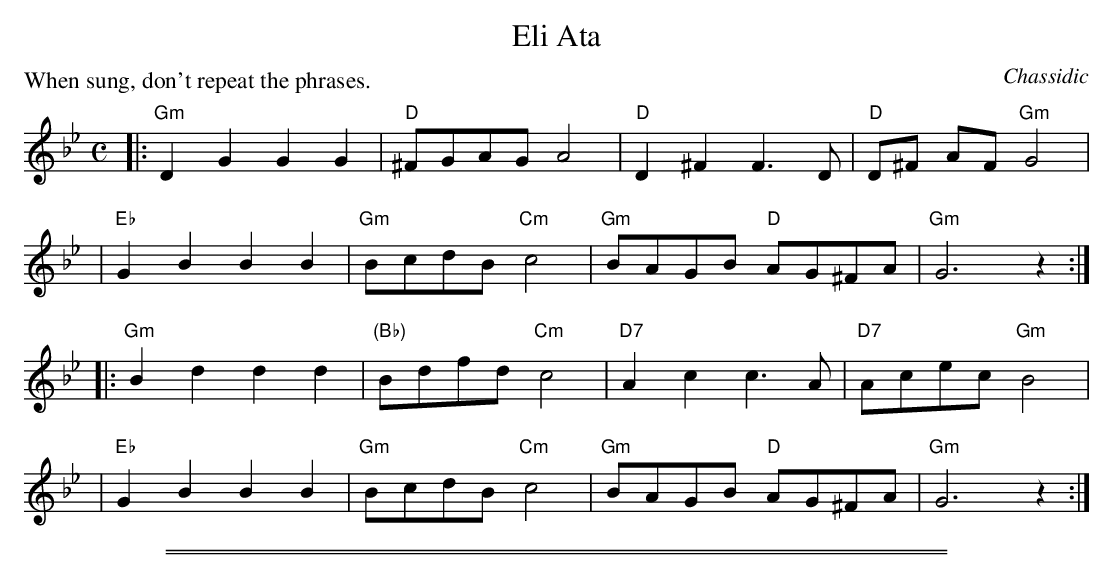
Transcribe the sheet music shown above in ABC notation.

X:1
T: Eli Ata
O: Chassidic
P: When sung, don't repeat the phrases.
M: C
L: 1/8
K: Gm
|: "Gm"D2G2 G2G2 | "D"^FGAG A4 | "D"D2^F2 F3D | "D"D^F AF "Gm"G4 |
|  "Eb"G2B2 B2B2 | "Gm"BcdB "Cm"c4 | "Gm"BAGB "D"AG^FA | "Gm"G6 z2 :|
|: "Gm"B2d2 d2d2 | "(Bb)"Bdfd "Cm"c4 | "D7"A2c2 c3A | "D7"Acec "Gm"B4 |
|  "Eb"G2B2 B2B2 | "Gm"BcdB "Cm"c4 | "Gm"BAGB "D"AG^FA | "Gm"G6 z2 :|
